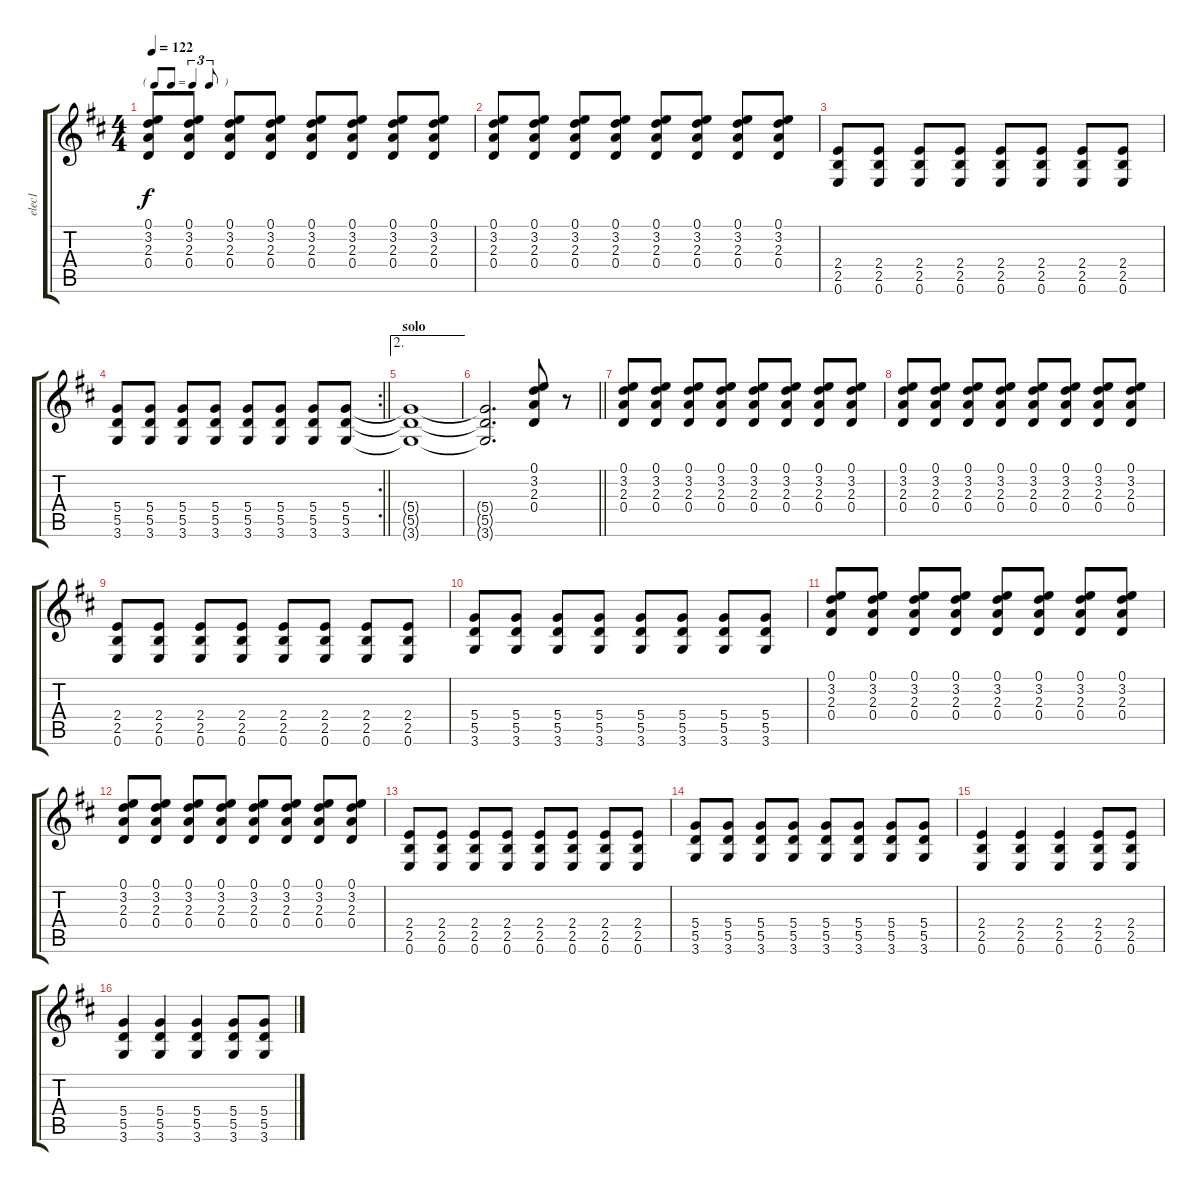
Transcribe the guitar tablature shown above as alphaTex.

\track ("elec1" "elec1") {instrument distortionguitar}
\staff {score tabs}
\tuning (E4 B3 G3 D3 A2 E2) {hide}
\ts (4 4)
\tf triplet8th
\tempo 122
\clef g2
\ks d
(0.1 3.2 2.3 0.4).8{dy f} (0.1 3.2 2.3 0.4).8 (0.1 3.2 2.3 0.4).8 (0.1 3.2 2.3 0.4).8 (0.1 3.2 2.3 0.4).8 (0.1 3.2 2.3 0.4).8 (0.1 3.2 2.3 0.4).8 (0.1 3.2 2.3 0.4).8 |
(0.1 3.2 2.3 0.4).8 (0.1 3.2 2.3 0.4).8 (0.1 3.2 2.3 0.4).8 (0.1 3.2 2.3 0.4).8 (0.1 3.2 2.3 0.4).8 (0.1 3.2 2.3 0.4).8 (0.1 3.2 2.3 0.4).8 (0.1 3.2 2.3 0.4).8 |
(2.4 2.5 0.6).8 (2.4 2.5 0.6).8 (2.4 2.5 0.6).8 (2.4 2.5 0.6).8 (2.4 2.5 0.6).8 (2.4 2.5 0.6).8 (2.4 2.5 0.6).8 (2.4 2.5 0.6).8 |
\rc 2
\barLineRight lightlight
(5.4 5.5 3.6).8 (5.4 5.5 3.6).8 (5.4 5.5 3.6).8 (5.4 5.5 3.6).8 (5.4 5.5 3.6).8 (5.4 5.5 3.6).8 (5.4 5.5 3.6).8 (5.4 5.5 3.6).8 |
\ae 2
\section ("" "solo")
(5.4{t} 5.5{t} 3.6{t}).1 |
\barLineRight lightlight
(5.4{t} 5.5{t} 3.6{t}).2{d} (0.1 3.2 2.3 0.4).8 r.8 |
(0.1 3.2 2.3 0.4).8 (0.1 3.2 2.3 0.4).8 (0.1 3.2 2.3 0.4).8 (0.1 3.2 2.3 0.4).8 (0.1 3.2 2.3 0.4).8 (0.1 3.2 2.3 0.4).8 (0.1 3.2 2.3 0.4).8 (0.1 3.2 2.3 0.4).8 |
(0.1 3.2 2.3 0.4).8 (0.1 3.2 2.3 0.4).8 (0.1 3.2 2.3 0.4).8 (0.1 3.2 2.3 0.4).8 (0.1 3.2 2.3 0.4).8 (0.1 3.2 2.3 0.4).8 (0.1 3.2 2.3 0.4).8 (0.1 3.2 2.3 0.4).8 |
(2.4 2.5 0.6).8 (2.4 2.5 0.6).8 (2.4 2.5 0.6).8 (2.4 2.5 0.6).8 (2.4 2.5 0.6).8 (2.4 2.5 0.6).8 (2.4 2.5 0.6).8 (2.4 2.5 0.6).8 |
(5.4 5.5 3.6).8 (5.4 5.5 3.6).8 (5.4 5.5 3.6).8 (5.4 5.5 3.6).8 (5.4 5.5 3.6).8 (5.4 5.5 3.6).8 (5.4 5.5 3.6).8 (5.4 5.5 3.6).8 |
(0.1 3.2 2.3 0.4).8 (0.1 3.2 2.3 0.4).8 (0.1 3.2 2.3 0.4).8 (0.1 3.2 2.3 0.4).8 (0.1 3.2 2.3 0.4).8 (0.1 3.2 2.3 0.4).8 (0.1 3.2 2.3 0.4).8 (0.1 3.2 2.3 0.4).8 |
(0.1 3.2 2.3 0.4).8 (0.1 3.2 2.3 0.4).8 (0.1 3.2 2.3 0.4).8 (0.1 3.2 2.3 0.4).8 (0.1 3.2 2.3 0.4).8 (0.1 3.2 2.3 0.4).8 (0.1 3.2 2.3 0.4).8 (0.1 3.2 2.3 0.4).8 |
(2.4 2.5 0.6).8 (2.4 2.5 0.6).8 (2.4 2.5 0.6).8 (2.4 2.5 0.6).8 (2.4 2.5 0.6).8 (2.4 2.5 0.6).8 (2.4 2.5 0.6).8 (2.4 2.5 0.6).8 |
(5.4 5.5 3.6).8 (5.4 5.5 3.6).8 (5.4 5.5 3.6).8 (5.4 5.5 3.6).8 (5.4 5.5 3.6).8 (5.4 5.5 3.6).8 (5.4 5.5 3.6).8 (5.4 5.5 3.6).8 |
(2.4 2.5 0.6).4 (2.4 2.5 0.6).4 (2.4 2.5 0.6).4 (2.4 2.5 0.6).8 (2.4 2.5 0.6).8 |
(5.4 5.5 3.6).4 (5.4 5.5 3.6).4 (5.4 5.5 3.6).4 (5.4 5.5 3.6).8 (5.4 5.5 3.6).8
